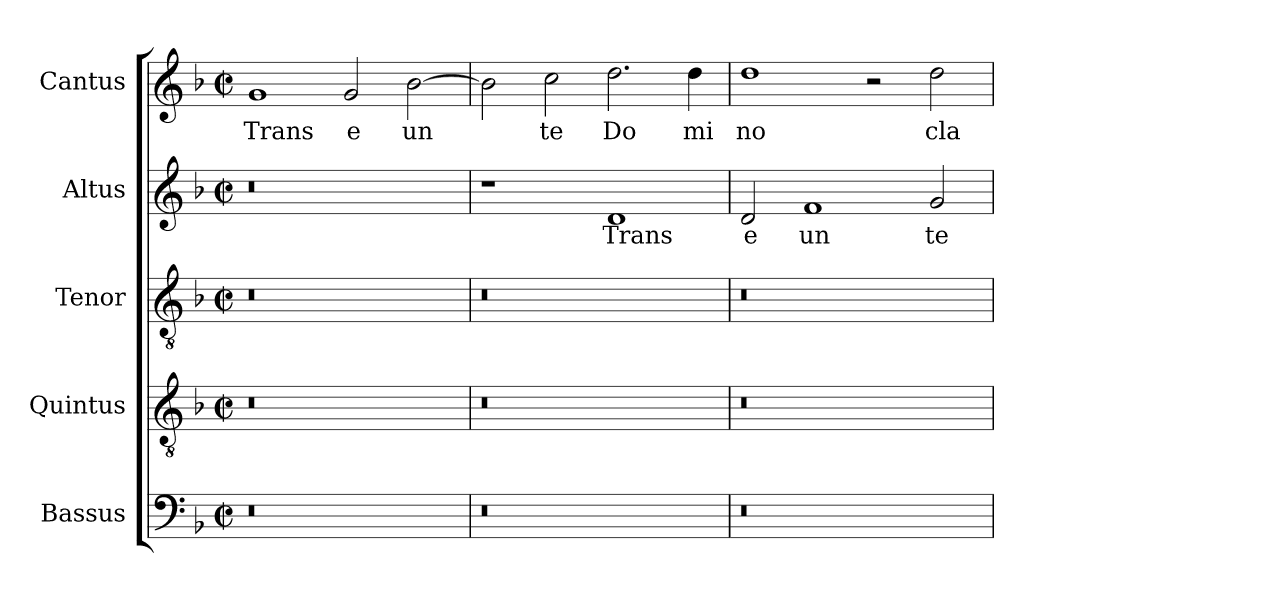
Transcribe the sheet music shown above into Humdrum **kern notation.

**kern	**kern	**kern	**kern	**text	**kern	**text
*part5	*part4	*part3	*part2	*part2	*part1	*part1
*staff5	*staff4	*staff3	*staff2	*staff2	*staff1	*staff1
*I"Bassus	*I"Quintus	*I"Tenor	*I"Altus	*	*I"Cantus	*
!!LO:PB:g=z
*stria5	*stria5	*stria5	*stria5	*	*stria5	*
*clefF4	*clefGv2	*clefGv2	*clefG2	*	*clefG2	*
*k[b-]	*k[b-]	*k[b-]	*k[b-]	*	*k[b-]	*
*F:	*F:	*F:	*F:	*	*F:	*
*M2/2	*M2/2	*M2/2	*M2/2	*	*M2/2	*
*met(c|)	*met(c|)	*met(c|)	*met(c|)	*	*met(c|)	*
=1	=1	=1	=1	=1	=1	=1
!	!	!	!	!	!	!LO:LY:b:cj
0r	0r	0r	0r	.	1g	Trans
!	!	!	!	!	!	!LO:LY:b:cj
.	.	.	.	.	2g/	e
!	!	!	!	!	!	!LO:LY:b:cj
.	.	.	.	.	[>2b-\	un
=2	=2	=2	=2	=2	=2	=2
!	!	!	!	!	!	!LO:LY:b:cj
0r	0r	0r	1r	.	2b-\]	.
!	!	!	!	!	!	!LO:LY:b:cj
.	.	.	.	.	2cc\	te
!	!	!	!	!LO:LY:b:cj	!	!LO:LY:b:cj
.	.	.	1d	Trans	2.dd\	Do
!	!	!	!	!	!	!LO:LY:b:cj
.	.	.	.	.	4dd\	mi
=3	=3	=3	=3	=3	=3	=3
!	!	!	!	!LO:LY:b:cj	!	!LO:LY:b:cj
0r	0r	0r	2d/	e	1dd	no
!	!	!	!	!LO:LY:b:cj	!	!
.	.	.	1f	un	.	.
.	.	.	.	.	2r	.
!	!	!	!	!LO:LY:b:cj	!	!LO:LY:b:cj
.	.	.	2g/	te	2dd\	cla
=	=	=	=	=	=	=
*-	*-	*-	*-	*-	*-	*-
